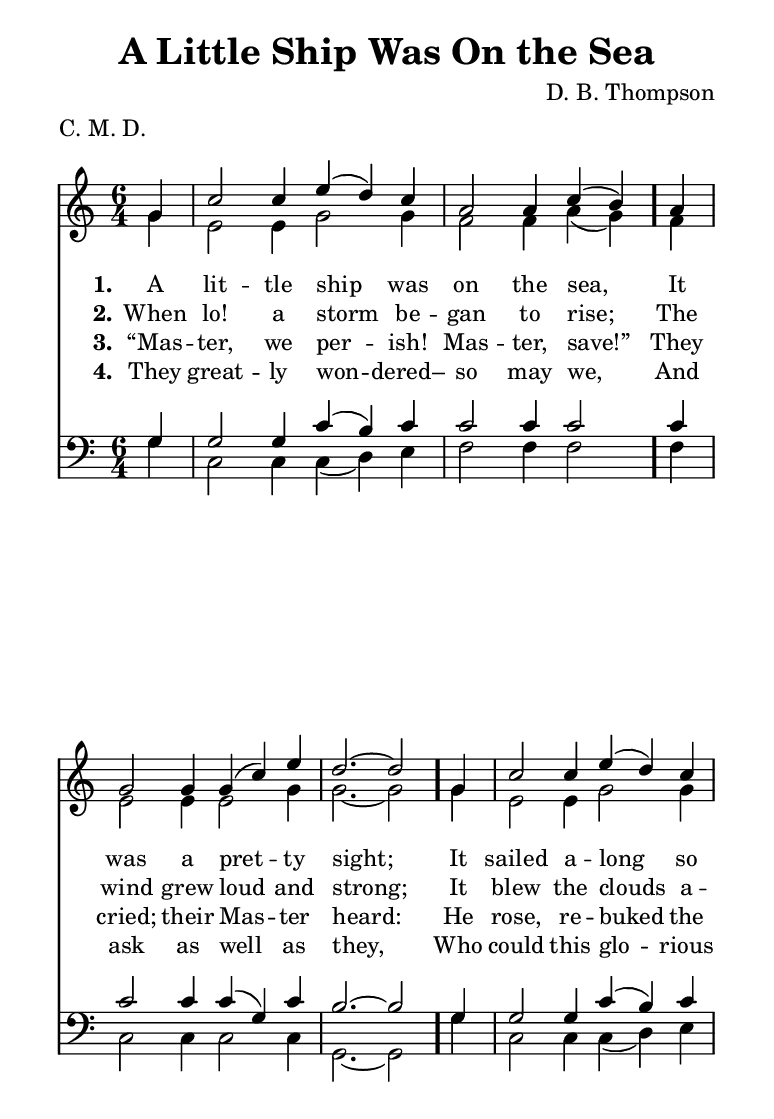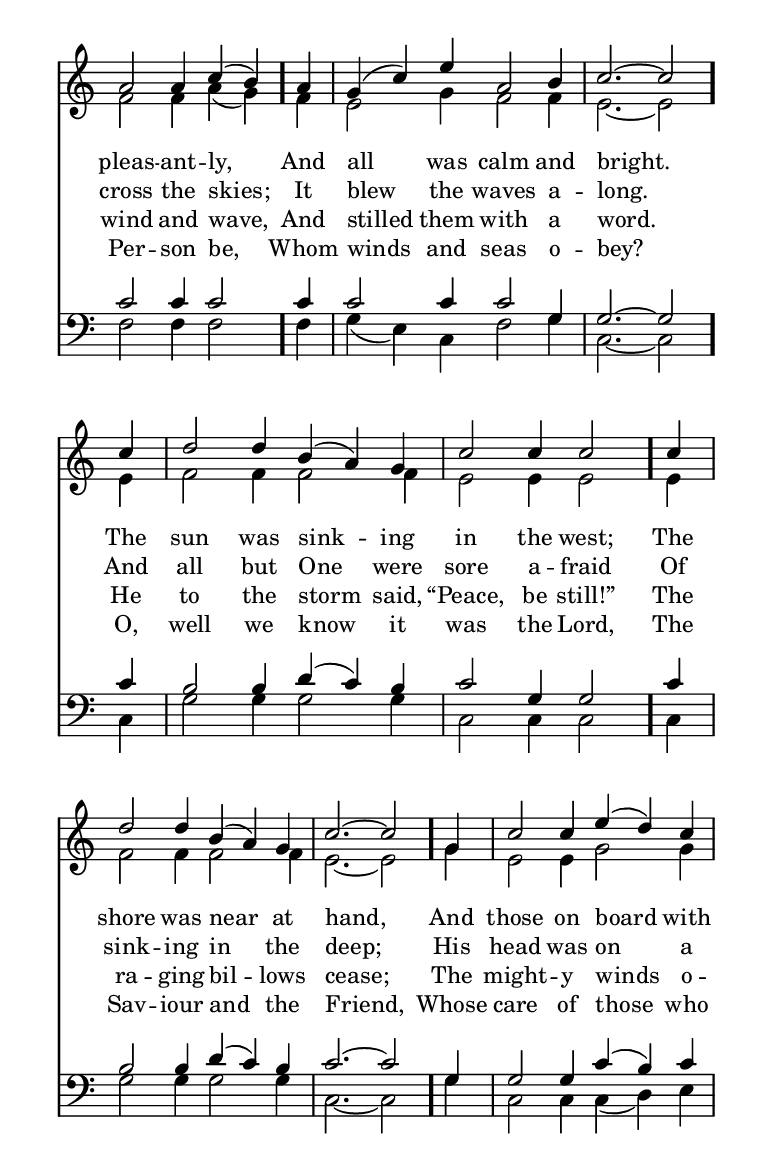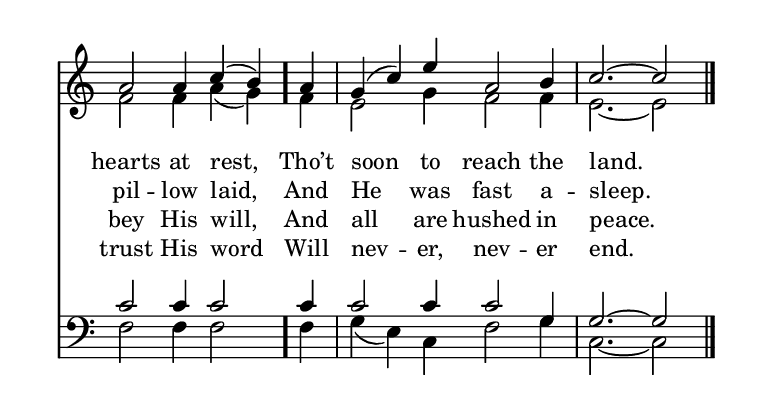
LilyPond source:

\include "common/global.ily"
\paper {
  \include "common/paper.ily"
}

\header{
  hymnnumber = "293"
  title = "A Little Ship Was On the Sea"
  tunename = "Alida"
  meter = "C. M. D."
  poet = ""
  composer = "D. B. Thompson"
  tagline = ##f
}

global = {
  \include "common/overrides.ily"
  \override Staff.TimeSignature.style = #'numbered
  \time 6/4
  \override Score.MetronomeMark.transparent = ##t % hide all fermata changes too
  \tempo 4=140
  \key c \major
  \partial 4
  \autoBeamOff
}

notesSoprano = {
\global
\relative c'' {

  g4 | c2 c4 e( d) c | a2 a4 c( b)
  a4 | g2 g4 g( c) e | d2. ~ d2
  g,4 | c2 c4 e( d) c | a2 a4 c( b)
  a4 | g( c) e a,2 b4 | c2. ~ c2

  c4 | d2 d4 b( a) g | c2 c4 c2
  c4 | d2 d4 b( a) g | c2. ~ c2
  g4 | c2 c4 e( d) c | a2 a4 c( b)
  a4 | g( c) e a,2 b4 | c2. ~ c2

  \bar "|."

}
}

notesAlto = {
\global
\relative e' {

  g4 | e2 e4 g2 g4 | f2 f4 a( g)
  f4 | e2 e4 e2 g4 | g2. ~ g2
  g4 | e2 e4 g2 g4 | f2 f4 a( g)
  f4 | e2 g4 f2 f4 | e2. ~ e2

  e4 | f2 f4 f2 f4 | e2 e4 e2
  e4 | f2 f4 f2 f4 | e2. ~ e2
  g4 | e2 e4 g2 g4 | f2 f4 a( g)
  f4 | e2 g4 f2 f4 | e2. ~ e2

}
}

notesTenor = {
\global
\relative a {

  g4 | g2 g4 c( b) c | c2 c4 c2
  c4 | c2 c4 c( g) c | b2. ~ b2
  g4 | g2 g4 c( b) c | c2 c4 c2
  c4 | c2 c4 c2 g4 | g2. ~ g2

  c4 | b2 b4 d( c) b | c2 g4 g2
  c4 | b2 b4 d( c) b | c2. ~ c2
  g4 | g2 g4 c( b) c | c2 c4 c2
  c4 | c2 c4 c2 g4 | g2. ~ g2

}
}

notesBass = {
\global
\relative f {

  g4 | c,2 c4 c( d) e | f2 f4 f2
  f4 | c2 c4 c2 c4 | g2. ~ g2
  g'4 | c,2 c4 c( d) e | f2 f4 f2
  f4 | g( e) c f2 g4 | c,2. ~ c2

  c4 | g'2 g4 g2 g4 | c,2 c4 c2
  c4 | g'2 g4 g2 g4 | c,2. ~ c2
  g'4 | c,2 c4 c( d) e | f2 f4 f2
  f4 | g( e) c f2 g4 | c,2. ~ c2

}
}

wordsA = \lyricmode {
\set stanza = "1."

A lit -- tle ship was on the sea, \bar "."
It was a pret -- ty sight; \bar "."
It sailed a -- long so pleas -- ant -- ly, \bar "."
And all was calm and bright. \bar "."
The sun was sink -- ing in the west; \bar "."
The shore was near at hand, \bar "."
And those on board with hearts at rest, \bar "."
Tho’t soon to reach the land. \bar "."

}

wordsB = \lyricmode {
\set stanza = "2."

When lo! a storm be -- gan to rise;
The wind grew loud and strong;
It blew the clouds a -- cross the skies;
It blew the waves a -- long.
And all but One were sore a -- fraid
Of sink -- ing in the deep;
His head was on a pil -- low laid,
And He was fast a -- sleep.

}

wordsC = \lyricmode {
\set stanza = "3."

“Mas -- ter, we per -- ish! Mas -- ter, save!”
They cried; their Mas -- ter heard:
He rose, re -- buked the wind and wave,
And stilled them with a word.
He to the storm said, “Peace, be still!”
The ra -- ging bil -- lows cease;
The might -- y winds o -- bey His will,
And all are hushed in peace.

}

wordsD = \lyricmode {
\set stanza = "4."

They great -- ly won -- dered– so may we,
And ask as well as they,
Who could this glo -- rious Per -- son be,
Whom winds and seas o -- bey?
O, well we know it was the Lord,
The Sav -- iour and the Friend,
Whose care of those who trust His word
Will nev -- er, nev -- er end.

}

\score {
  \context ChoirStaff <<
    \context Staff = upper <<
      \set ChoirStaff.systemStartDelimiter = #'SystemStartBar
      \context Voice  = sopranos { \voiceOne << \notesSoprano >> }
      \context Voice  = altos { \voiceTwo << \notesAlto >> }
      \context Lyrics = one   \lyricsto sopranos \wordsA
      \context Lyrics = two   \lyricsto sopranos \wordsB
      \context Lyrics = three \lyricsto sopranos \wordsC
      \context Lyrics = four  \lyricsto sopranos \wordsD
    >>
    \context Staff = men <<
      \clef bass
      \context Voice  = tenors { \voiceOne << \notesTenor >> }
      \context Voice  = basses { \voiceTwo << \notesBass >> }
    >>
  >>
  \layout {
    \include "common/layout.ily"
  }
  \midi{
    \include "common/midi.ily"
  }
}

\version "2.19.49"  % necessary for upgrading to future LilyPond versions.

% vi:set et ts=2 sw=2 ai nocindent syntax=lilypond:
